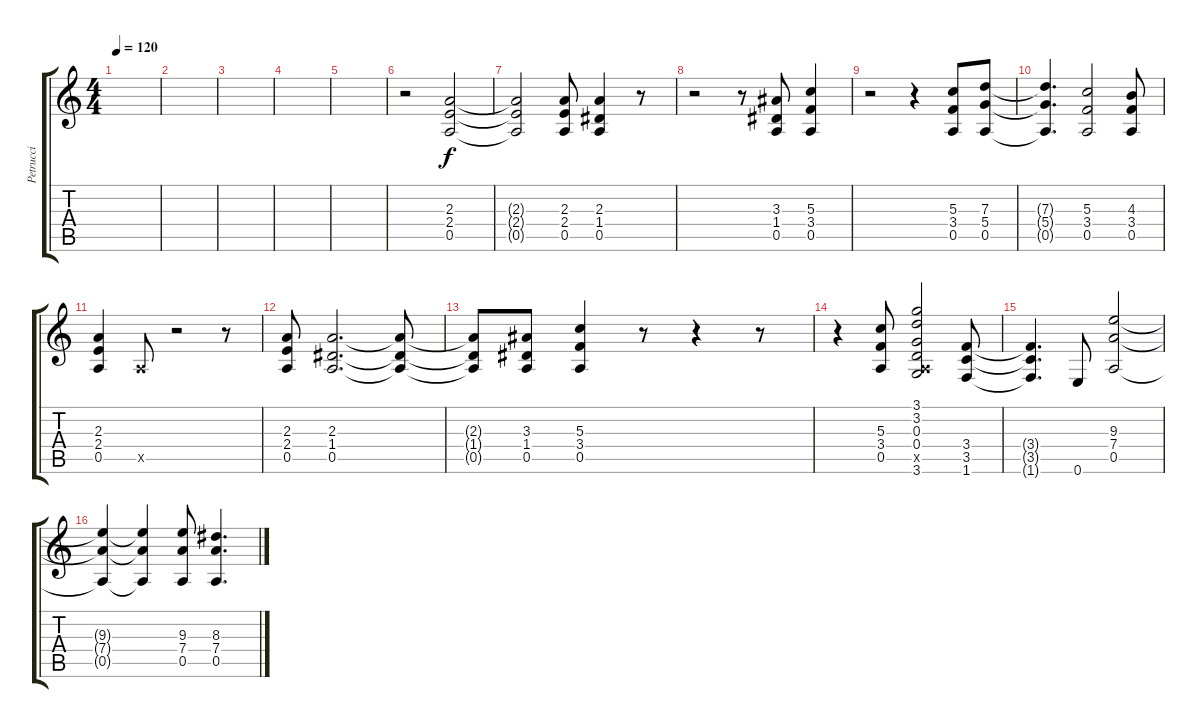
\track ("Petrucci" "Petrucci") {instrument distortionguitar}
\staff {score tabs}
\tuning (E4 B3 G3 D3 A2 E2) {hide}
\ts (4 4)
\tempo 120
\clef g2
\ks c
|
|
|
|
|
r.2 (2.3 2.4 0.5).2 |
(2.3{t} 2.4{t} 0.5{t}).2 (2.3 2.4 0.5).8 (2.3 1.4 0.5).4 r.8 |
r.2 r.8 (3.3 1.4 0.5).8 (5.3 3.4 0.5).4 |
r.2 r.4 (5.3 3.4 0.5).8 (7.3 5.4 0.5).8 |
(7.3{t} 5.4{t} 0.5{t}).4{d} (5.3 3.4 0.5).2 (4.3 3.4 0.5).8 |
(2.3 2.4 0.5).4 0.5{x}.8 r.2 r.8 |
(2.3 2.4 0.5).8 (2.3 1.4 0.5).2{d} (2.3{t} 1.4{t} 0.5{t}).8 |
(2.3{t} 1.4{t} 0.5{t}).8 (3.3 1.4 0.5).8 (5.3 3.4 0.5).4 r.8 r.4 r.8 |
r.4 (5.3 3.4 0.5).8 (3.1 3.2 0.3 0.4 0.5{x} 3.6).2 (3.4 3.5 1.6).8 |
(3.4{t} 3.5{t} 1.6{t}).4{d} 0.6.8 (9.3 7.4 0.5).2 |
(9.3{t} 7.4{t} 0.5{t}).4 (9.3{t} 7.4{t} 0.5{t}).4 (9.3 7.4 0.5).8 (8.3 7.4 0.5).4{d}
